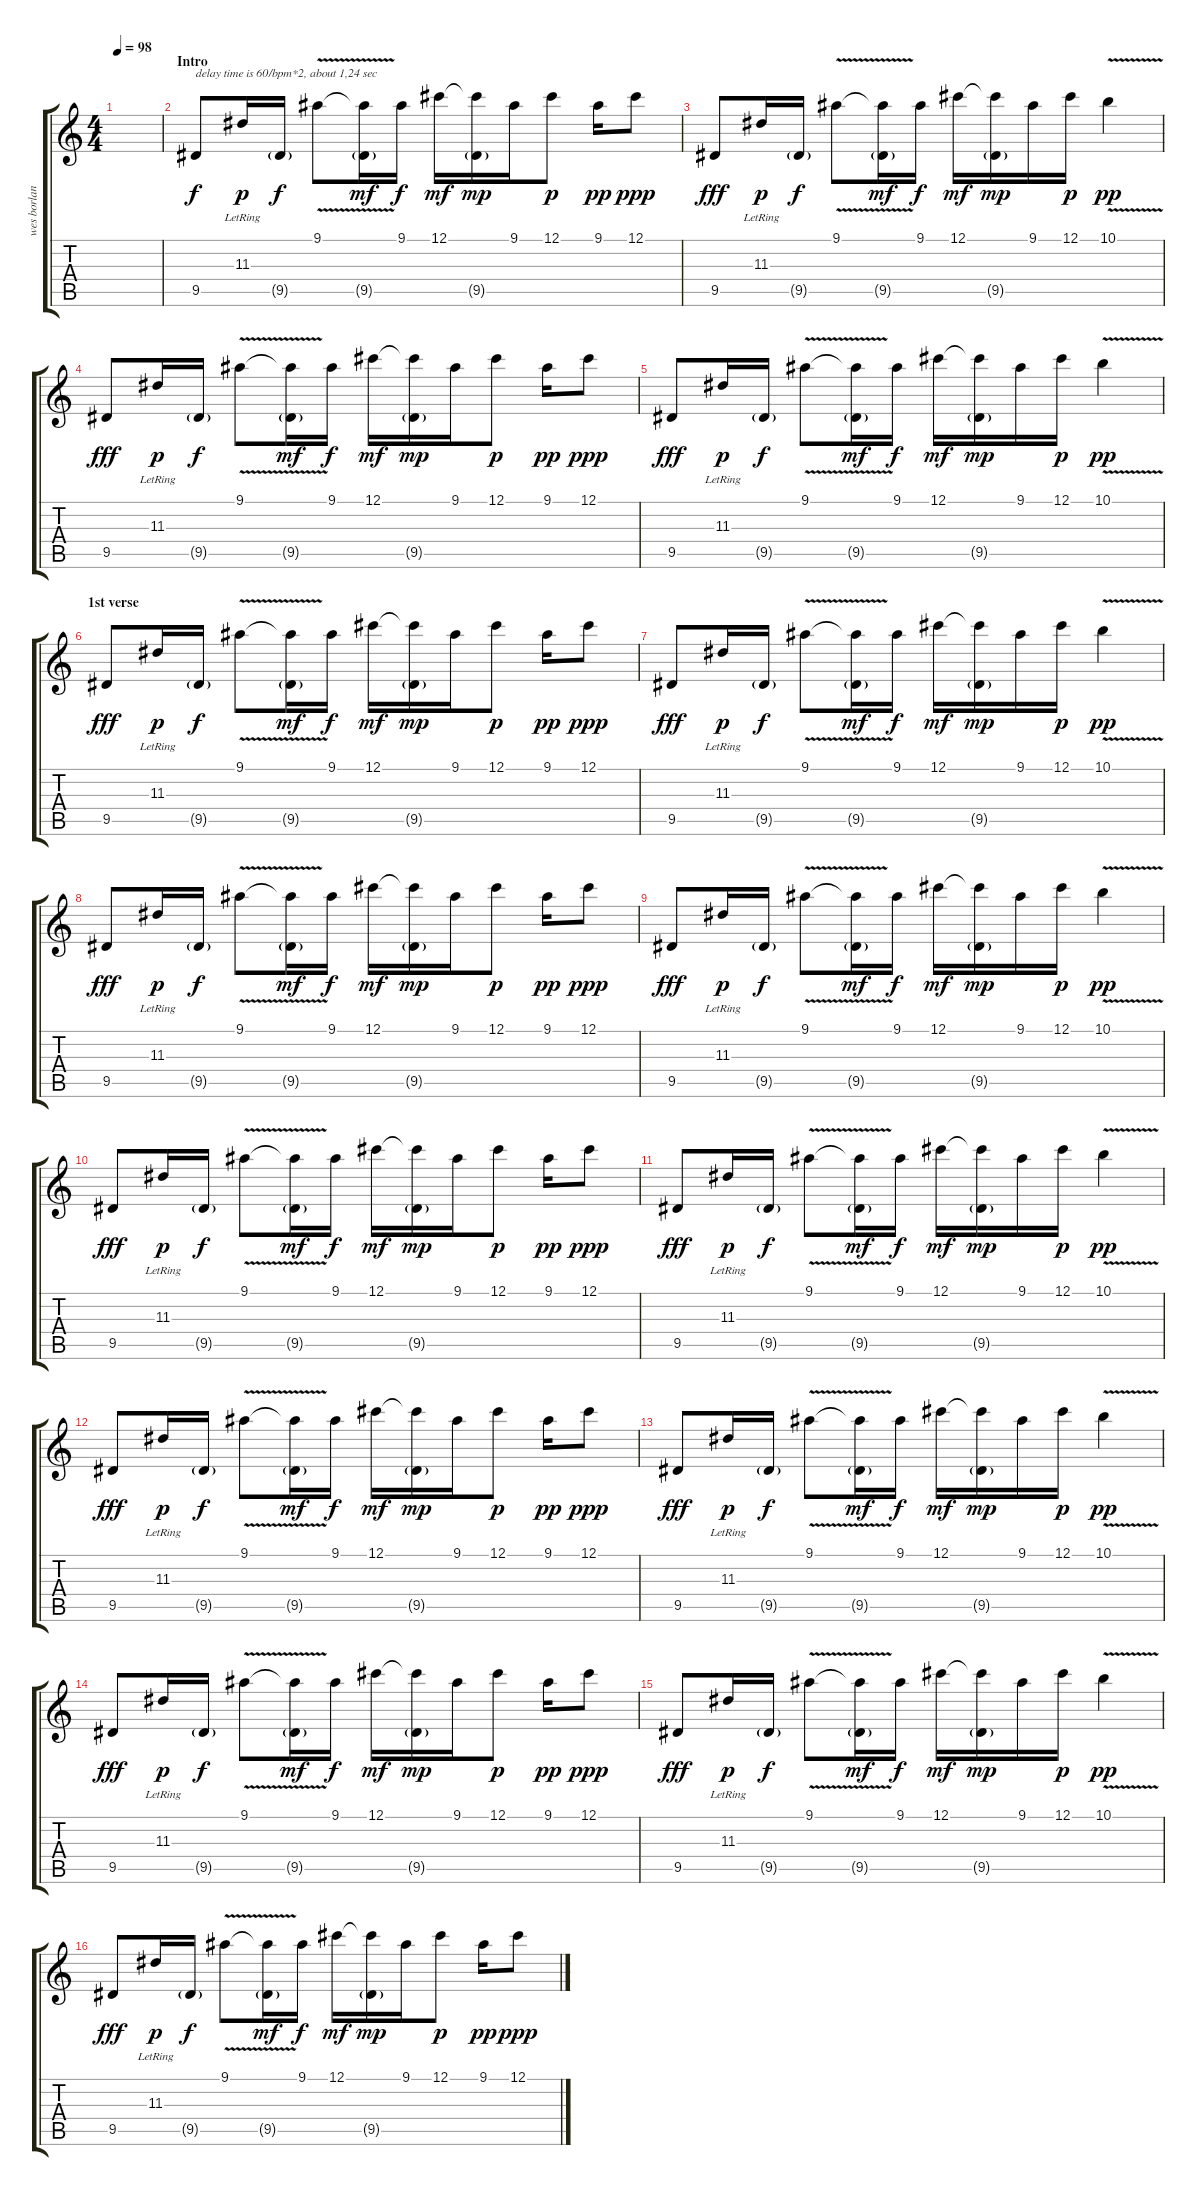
\track ("wes borland" "wes borlan") {instrument distortionguitar}
\staff {score tabs}
\tuning (Db4 Ab3 E3 B2 Gb2 Db2) {hide}
\ts (4 4)
\tempo 98
\clef g2
\ks c
|
\section ("" "Intro")
9.5.8{txt "delay time is 60/bpm*2, about 1,24 sec" volume 13 instrument acousticguitarnylon} 11.3{lr}.16{dy p} 9.5{g}.16{dy f} 9.1{v}.8 (9.1{t} 9.5{g}).16{dy mf} 9.1.16{dy f} 12.1.16{dy mf} (12.1{t} 9.5{g}).16{dy mp} 9.1.16 12.1.8{dy p} 9.1.16{dy pp} 12.1.8{dy ppp} |
9.5.8{dy fff} 11.3{lr}.16{dy p} 9.5{g}.16{dy f} 9.1{v}.8 (9.1{t} 9.5{g}).16{dy mf} 9.1.16{dy f} 12.1.16{dy mf} (12.1{t} 9.5{g}).16{dy mp} 9.1.16 12.1.16{dy p} 10.1{v}.4{dy pp} |
9.5.8{dy fff} 11.3{lr}.16{dy p} 9.5{g}.16{dy f} 9.1{v}.8 (9.1{t} 9.5{g}).16{dy mf} 9.1.16{dy f} 12.1.16{dy mf} (12.1{t} 9.5{g}).16{dy mp} 9.1.16 12.1.8{dy p} 9.1.16{dy pp} 12.1.8{dy ppp} |
9.5.8{dy fff} 11.3{lr}.16{dy p} 9.5{g}.16{dy f} 9.1{v}.8 (9.1{t} 9.5{g}).16{dy mf} 9.1.16{dy f} 12.1.16{dy mf} (12.1{t} 9.5{g}).16{dy mp} 9.1.16 12.1.16{dy p} 10.1{v}.4{dy pp} |
\section ("" "1st verse")
9.5.8{dy fff instrument acousticguitarnylon} 11.3{lr}.16{dy p} 9.5{g}.16{dy f} 9.1{v}.8 (9.1{t} 9.5{g}).16{dy mf} 9.1.16{dy f} 12.1.16{dy mf} (12.1{t} 9.5{g}).16{dy mp} 9.1.16 12.1.8{dy p} 9.1.16{dy pp} 12.1.8{dy ppp} |
9.5.8{dy fff} 11.3{lr}.16{dy p} 9.5{g}.16{dy f} 9.1{v}.8 (9.1{t} 9.5{g}).16{dy mf} 9.1.16{dy f} 12.1.16{dy mf} (12.1{t} 9.5{g}).16{dy mp} 9.1.16 12.1.16{dy p} 10.1{v}.4{dy pp} |
9.5.8{dy fff} 11.3{lr}.16{dy p} 9.5{g}.16{dy f} 9.1{v}.8 (9.1{t} 9.5{g}).16{dy mf} 9.1.16{dy f} 12.1.16{dy mf} (12.1{t} 9.5{g}).16{dy mp} 9.1.16 12.1.8{dy p} 9.1.16{dy pp} 12.1.8{dy ppp} |
9.5.8{dy fff} 11.3{lr}.16{dy p} 9.5{g}.16{dy f} 9.1{v}.8 (9.1{t} 9.5{g}).16{dy mf} 9.1.16{dy f} 12.1.16{dy mf} (12.1{t} 9.5{g}).16{dy mp} 9.1.16 12.1.16{dy p} 10.1{v}.4{dy pp} |
9.5.8{dy fff} 11.3{lr}.16{dy p} 9.5{g}.16{dy f} 9.1{v}.8 (9.1{t} 9.5{g}).16{dy mf} 9.1.16{dy f} 12.1.16{dy mf} (12.1{t} 9.5{g}).16{dy mp} 9.1.16 12.1.8{dy p} 9.1.16{dy pp} 12.1.8{dy ppp} |
9.5.8{dy fff} 11.3{lr}.16{dy p} 9.5{g}.16{dy f} 9.1{v}.8 (9.1{t} 9.5{g}).16{dy mf} 9.1.16{dy f} 12.1.16{dy mf} (12.1{t} 9.5{g}).16{dy mp} 9.1.16 12.1.16{dy p} 10.1{v}.4{dy pp} |
9.5.8{dy fff} 11.3{lr}.16{dy p} 9.5{g}.16{dy f} 9.1{v}.8 (9.1{t} 9.5{g}).16{dy mf} 9.1.16{dy f} 12.1.16{dy mf} (12.1{t} 9.5{g}).16{dy mp} 9.1.16 12.1.8{dy p} 9.1.16{dy pp} 12.1.8{dy ppp} |
9.5.8{dy fff} 11.3{lr}.16{dy p} 9.5{g}.16{dy f} 9.1{v}.8 (9.1{t} 9.5{g}).16{dy mf} 9.1.16{dy f} 12.1.16{dy mf} (12.1{t} 9.5{g}).16{dy mp} 9.1.16 12.1.16{dy p} 10.1{v}.4{dy pp} |
9.5.8{dy fff instrument acousticguitarnylon} 11.3{lr}.16{dy p} 9.5{g}.16{dy f} 9.1{v}.8 (9.1{t} 9.5{g}).16{dy mf} 9.1.16{dy f} 12.1.16{dy mf} (12.1{t} 9.5{g}).16{dy mp} 9.1.16 12.1.8{dy p} 9.1.16{dy pp} 12.1.8{dy ppp} |
9.5.8{dy fff} 11.3{lr}.16{dy p} 9.5{g}.16{dy f} 9.1{v}.8 (9.1{t} 9.5{g}).16{dy mf} 9.1.16{dy f} 12.1.16{dy mf} (12.1{t} 9.5{g}).16{dy mp} 9.1.16 12.1.16{dy p} 10.1{v}.4{dy pp} |
9.5.8{dy fff} 11.3{lr}.16{dy p} 9.5{g}.16{dy f} 9.1{v}.8 (9.1{t} 9.5{g}).16{dy mf} 9.1.16{dy f} 12.1.16{dy mf} (12.1{t} 9.5{g}).16{dy mp} 9.1.16 12.1.8{dy p} 9.1.16{dy pp} 12.1.8{dy ppp}
